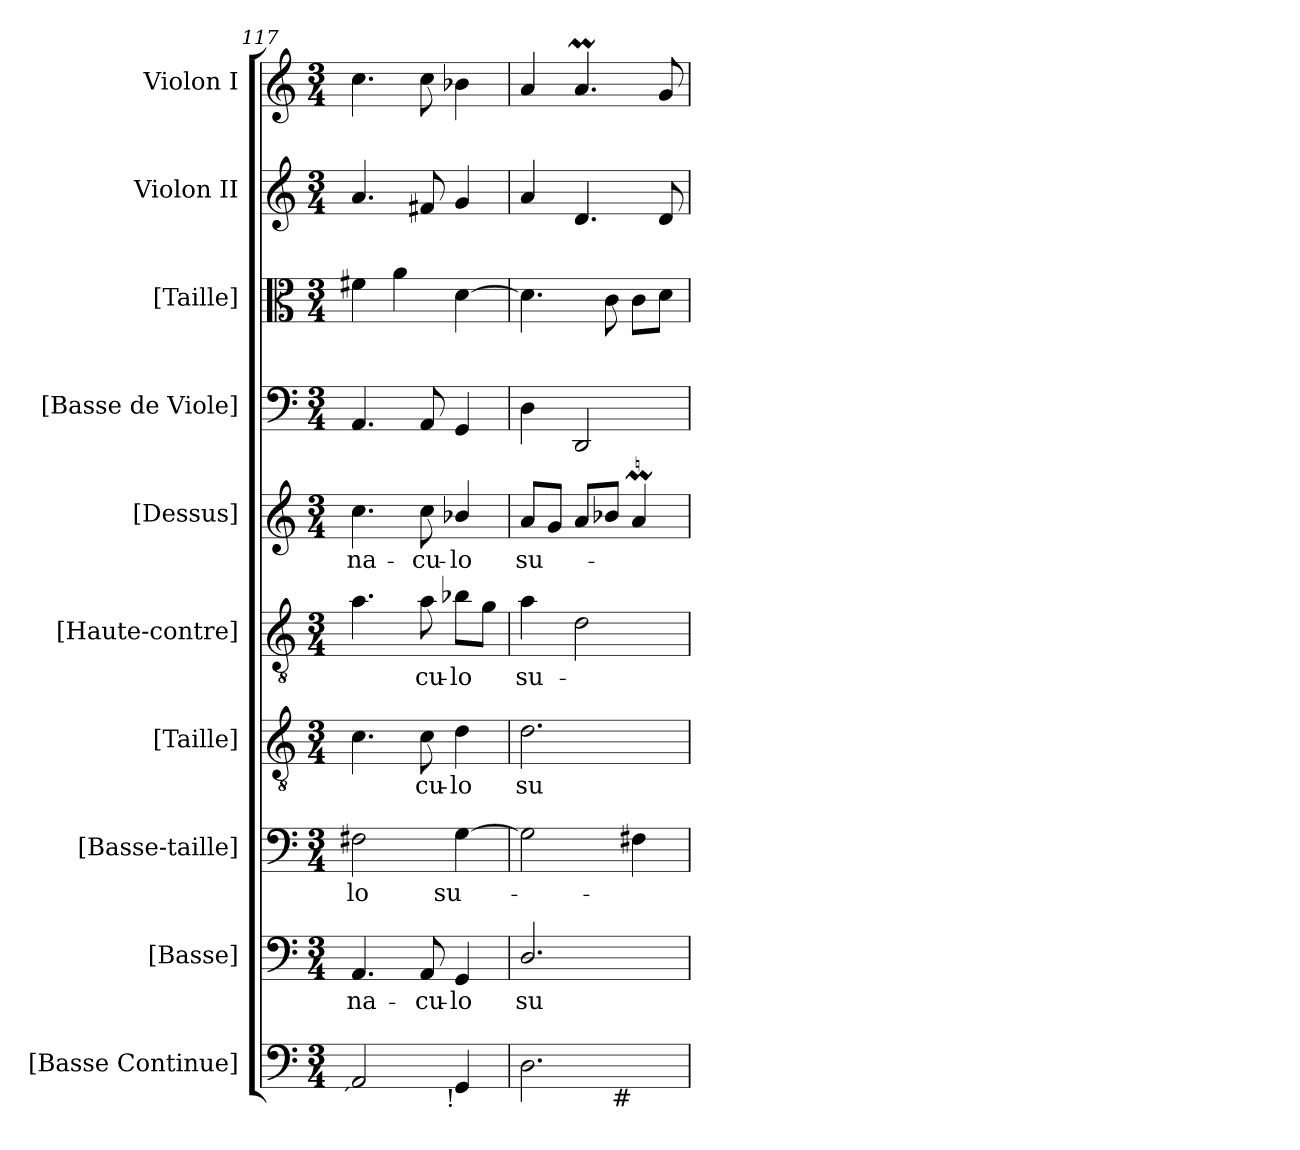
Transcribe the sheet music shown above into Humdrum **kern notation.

**kern	**kern	**text	**kern	**text	**kern	**text	**kern	**text	**kern	**text	**kern	**kern	**kern	**kern
*part10	*part9	*part9	*part8	*part8	*part7	*part7	*part6	*part6	*part5	*part5	*part4	*part3	*part2	*part1
*staff10	*staff9	*staff9	*staff8	*staff8	*staff7	*staff7	*staff6	*staff6	*staff5	*staff5	*staff4	*staff3	*staff2	*staff1
*I"[Basse Continue]	*I"[Basse]	*	*I"[Basse-taille]	*	*I"[Taille]	*	*I"[Haute-contre]	*	*I"[Dessus]	*	*I"[Basse de Viole]	*I"[Taille]	*I"Violon II	*I"Violon I
*I'B.c.	*I'B.	*	*I'B.t.	*	*I'T.	*	*I'H.C.	*	*I'D.	*	*	*	*I'Vln. II	*I'Vln. I
*clefF4	*clefF4	*	*clefF4	*	*clefGv2	*	*clefGv2	*	*clefG2	*	*clefF4	*clefC3	*clefG2	*clefG2
*	*	*	*	*	*ITrd7c12	*	*ITrd7c12	*	*	*	*	*	*	*
*k[]	*k[]	*	*k[]	*	*k[]	*	*k[]	*	*k[]	*	*k[]	*k[]	*k[]	*k[]
*M3/4	*M3/4	*	*M3/4	*	*M3/4	*	*M3/4	*	*M3/4	*	*M3/4	*M3/4	*M3/4	*M3/4
=117	=117	=117	=117	=117	=117	=117	=117	=117	=117	=117	=117	=117	=117	=117
!	!	!LO:LY:b:color=#000000	!	!	!	!	!	!	!	!	!	!	!	!
!	!	!	!	!LO:LY:b:color=#000000	!	!	!	!	!	!	!	!	!	!
!LO:TX:b:rj:t=´	!	!	!	!	!	!	!	!	!	!	!	!	!	!
!	!	!	!	!	!	!	!	!	!	!LO:LY:b:color=#000000	!	!	!	!
2AAi/	4.AAi/	-na-	2F#Xi\	-lo	4.Ci\	.	4.Ai\	.	4.cci\	-na-	4.AAi/	4f#Xi\	4.ai/	4.cci\
.	.	.	.	.	.	.	.	.	.	.	.	4ai\	.	.
!	!	!LO:LY:b:color=#000000	!	!	!	!	!	!	!	!	!	!	!	!
!	!	!	!	!	!	!LO:LY:b:color=#000000	!	!	!	!	!	!	!	!
!	!	!	!	!	!	!	!	!LO:LY:b:color=#000000	!	!	!	!	!	!
!	!	!	!	!	!	!	!	!	!	!LO:LY:b:color=#000000	!	!	!	!
.	8AAi/	-cu-	.	.	8Ci\	-cu-	8Ai\	-cu-	8cci\	-cu-	8AAi/	.	8f#Xi/	8cci\
!	!	!LO:LY:b:color=#000000	!	!	!	!	!	!	!	!	!	!	!	!
!	!	!	!	!LO:LY:b:color=#000000	!	!	!	!	!	!	!	!	!	!
!	!	!	!	!	!	!LO:LY:b:color=#000000	!	!	!	!	!	!	!	!
!	!	!	!	!	!	!	!	!LO:LY:b:color=#000000	!	!	!	!	!	!
!LO:TX:b:rj:t=!	!	!	!	!	!	!	!	!	!	!	!	!	!	!
!	!	!	!	!	!	!	!	!	!	!LO:LY:b:color=#000000	!	!	!	!
4GGi/	4GGi/	-lo	[4Gi\	su-	4Di\	-lo	8B-Xi\L	-lo	4b-Xi/	-lo	4GGi/	[4di\	4gi/	4b-Xi\
.	.	.	.	.	.	.	8Gi\J	.	.	.	.	.	.	.
=118	=118	=118	=118	=118	=118	=118	=118	=118	=118	=118	=118	=118	=118	=118
!	!	!LO:LY:b:color=#000000	!	!	!	!	!	!	!	!	!	!	!	!
!	!	!	!	!	!	!LO:LY:b:color=#000000	!	!	!	!	!	!	!	!
!	!	!	!	!	!	!	!	!LO:LY:b:color=#000000	!	!	!	!	!	!
!LO:TX:b:rj:t=4	!	!	!	!	!	!	!	!	!	!	!	!	!	!
!	!	!	!	!	!	!	!	!	!	!LO:LY:b:color=#000000	!	!	!	!
*^	*	*	*	*	*	*	*	*	*	*	*	*	*	*
2.Di\	2ryy	2.Di/	su-	2Gi\]	.	2.Di\	su-	4Ai\	su-	8ai/L	su-	4Di\	4.di\]	4ai/	4ai/
.	.	.	.	.	.	.	.	.	.	8gi/J	.	.	.	.	.
.	.	.	.	.	.	.	.	2Di\	.	8ai/L	.	2DDi/	.	4.di/	4.aMi/
.	.	.	.	.	.	.	.	.	.	8b-Xi/J	.	.	8ci\	.	.
!	!LO:TX:b:rj:t=#	!	!	!	!	!	!	!	!	!	!	!	!	!	!
.	4ryy	.	.	4F#Xi\	.	.	.	.	.	4aMi/	.	.	8ci\L	.	.
.	.	.	.	.	.	.	.	.	.	.	.	.	8di\J	8di/	8gi/
*v	*v	*	*	*	*	*	*	*	*	*	*	*	*	*	*
=	=	=	=	=	=	=	=	=	=	=	=	=	=	=
*-	*-	*-	*-	*-	*-	*-	*-	*-	*-	*-	*-	*-	*-	*-
